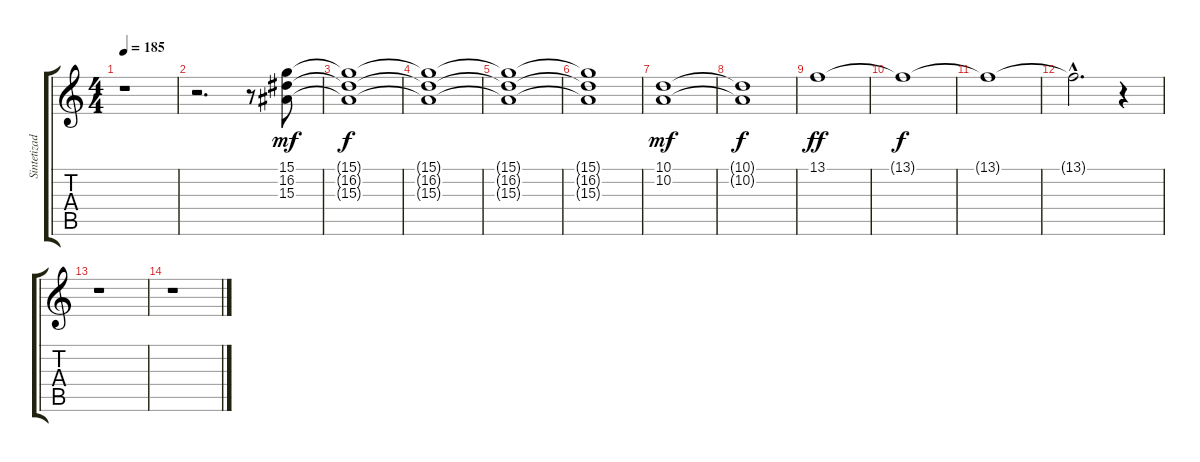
\track ("Sintetizador 3" "Sintetizad") {instrument synthstrings1}
\staff {score tabs}
\tuning (E4 B3 G3 D3 A2 E2) {hide}
\ts (4 4)
\tempo 185
\clef g2
\ks c
r.1{dy f} |
r.2{d} r.8 (15.1 16.2 15.3).8{dy mf} |
(15.1{t} 16.2{t} 15.3{t}).1{dy f} |
(15.1{t} 16.2{t} 15.3{t}).1 |
(15.1{t} 16.2{t} 15.3{t}).1 |
(15.1{t} 16.2{t} 15.3{t}).1 |
(10.1 10.2).1{dy mf} |
(10.1{t} 10.2{t}).1{dy f} |
13.1.1{dy ff} |
13.1{t}.1{dy f} |
13.1{t}.1 |
13.1{hac t}.2{d} r.4 |
r.1 |
r.1
